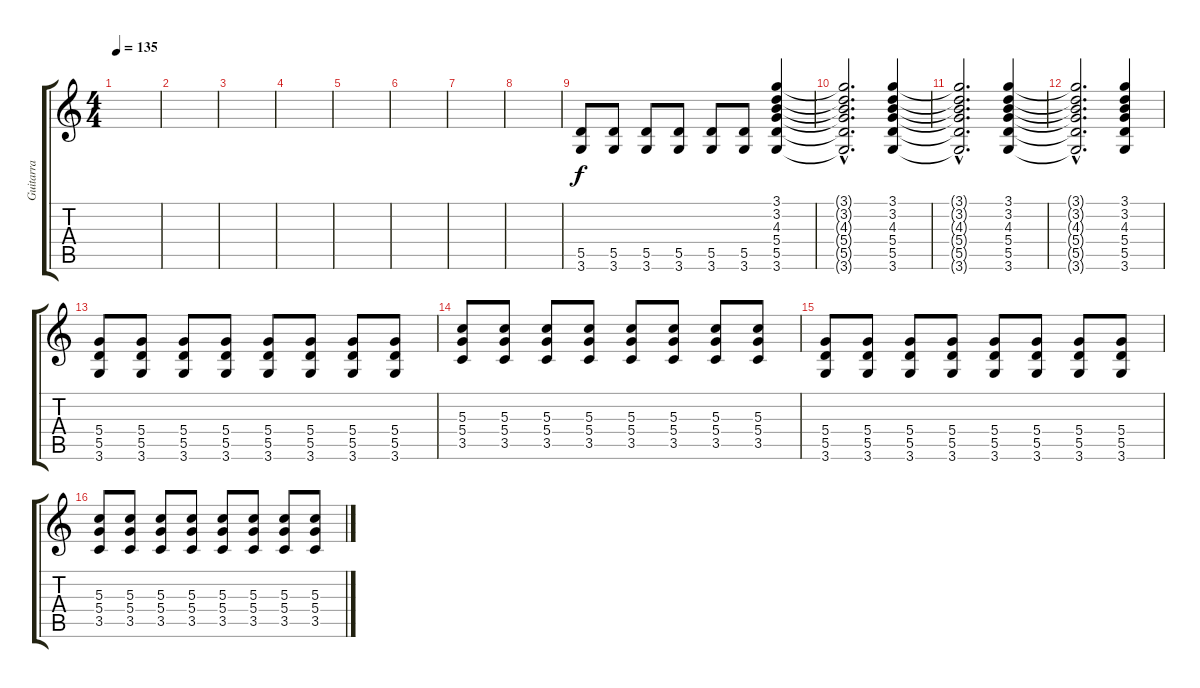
\track ("Guitarra" "Guitarra") {instrument distortionguitar}
\staff {score tabs}
\tuning (E4 B3 G3 D3 A2 E2) {hide}
\ts (4 4)
\tempo 135
\clef g2
\ks c
|
|
|
|
|
|
|
|
(5.5 3.6).8 (5.5 3.6).8 (5.5 3.6).8 (5.5 3.6).8 (5.5 3.6).8 (5.5 3.6).8 (3.1 3.2 4.3 5.4 5.5 3.6).4 |
(3.1{hac t} 3.2{hac t} 4.3{hac t} 5.4{hac t} 5.5{hac t} 3.6{hac t}).2{d} (3.1 3.2 4.3 5.4 5.5 3.6).4 |
(3.1{hac t} 3.2{hac t} 4.3{hac t} 5.4{hac t} 5.5{hac t} 3.6{hac t}).2{d} (3.1 3.2 4.3 5.4 5.5 3.6).4 |
(3.1{hac t} 3.2{hac t} 4.3{hac t} 5.4{hac t} 5.5{hac t} 3.6{hac t}).2{d} (3.1 3.2 4.3 5.4 5.5 3.6).4 |
(5.4 5.5 3.6).8 (5.4 5.5 3.6).8 (5.4 5.5 3.6).8 (5.4 5.5 3.6).8 (5.4 5.5 3.6).8 (5.4 5.5 3.6).8 (5.4 5.5 3.6).8 (5.4 5.5 3.6).8 |
(5.3 5.4 3.5).8 (5.3 5.4 3.5).8 (5.3 5.4 3.5).8 (5.3 5.4 3.5).8 (5.3 5.4 3.5).8 (5.3 5.4 3.5).8 (5.3 5.4 3.5).8 (5.3 5.4 3.5).8 |
(5.4 5.5 3.6).8 (5.4 5.5 3.6).8 (5.4 5.5 3.6).8 (5.4 5.5 3.6).8 (5.4 5.5 3.6).8 (5.4 5.5 3.6).8 (5.4 5.5 3.6).8 (5.4 5.5 3.6).8 |
(5.3 5.4 3.5).8 (5.3 5.4 3.5).8 (5.3 5.4 3.5).8 (5.3 5.4 3.5).8 (5.3 5.4 3.5).8 (5.3 5.4 3.5).8 (5.3 5.4 3.5).8 (5.3 5.4 3.5).8
